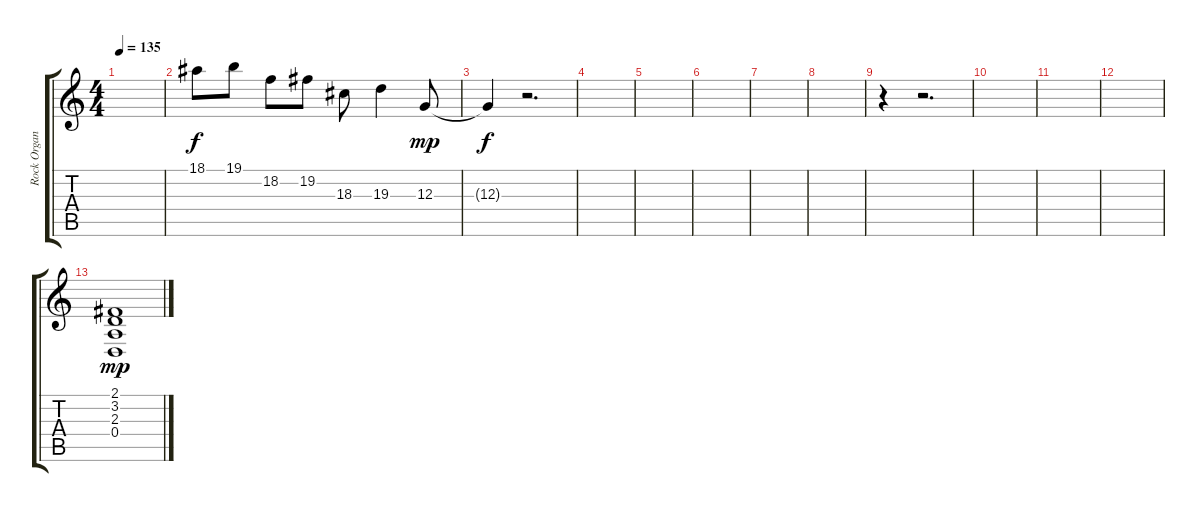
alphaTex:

\track ("Rock Organ" "Rock Organ") {instrument drawbarorgan}
\staff {score tabs}
\tuning (E4 B3 G3 D3 A2 E2) {hide}
\ts (4 4)
\tempo 135
\clef g2
\ks c
|
18.1.8 19.1.8 18.2.8 19.2.8 18.3.8 19.3.4 12.3.8{dy mp} |
12.3{t}.4{dy f} r.2{d} |
|
|
|
|
|
r.4 r.2{d} |
|
|
|
(2.1 3.2 2.3 0.4).1{dy mp volume 5}
